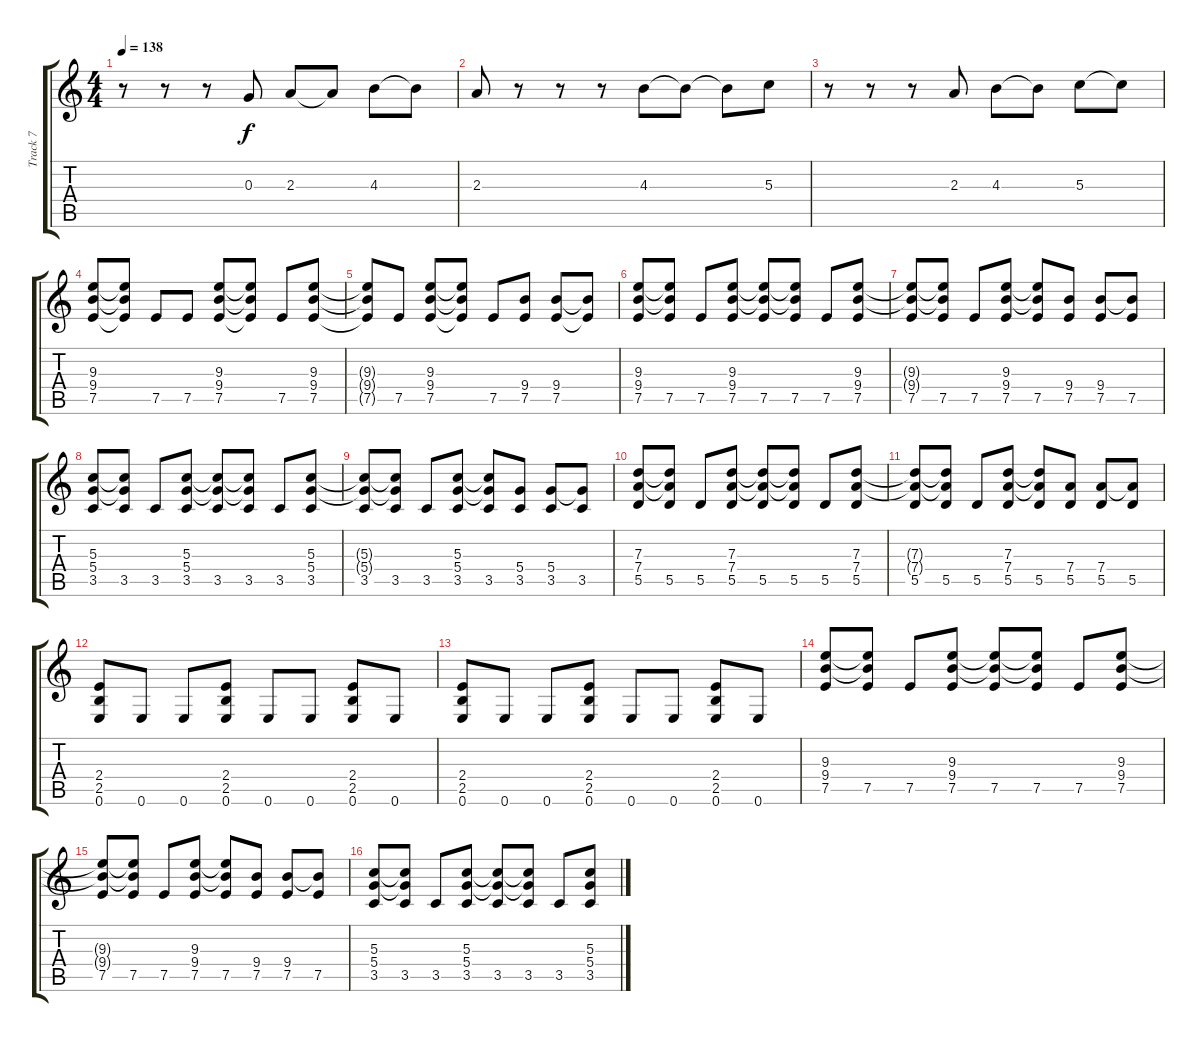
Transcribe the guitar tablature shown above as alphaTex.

\track ("Track 7" "Track 7") {instrument overdrivenguitar}
\staff {score tabs}
\tuning (E4 B3 G3 D3 A2 E2) {hide}
\ts (4 4)
\tempo 138
\clef g2
\ks c
r.8{dy f} r.8 r.8 0.3.8 2.3.8 2.3{t}.8 4.3.8 4.3{t}.8 |
2.3.8 r.8 r.8 r.8 4.3.8 4.3{t}.8 4.3{t}.8 5.3.8 |
r.8 r.8 r.8 2.3.8 4.3.8 4.3{t}.8 5.3.8 5.3{t}.8 |
(9.3 9.4 7.5).8{volume 10} (9.3{t} 9.4{t} 7.5{t}).8 7.5.8 7.5.8 (9.3 9.4 7.5).8 (9.3{t} 9.4{t} 7.5{t}).8 7.5.8 (9.3 9.4 7.5).8 |
(9.3{t} 9.4{t} 7.5{t}).8 7.5.8 (9.3 9.4 7.5).8 (9.3{t} 9.4{t} 7.5{t}).8 7.5.8 (9.4 7.5).8 (9.4 7.5).8 (9.4{t} 7.5{t}).8 |
(9.3 9.4 7.5).8 (9.3{t} 9.4{t} 7.5).8 7.5.8 (9.3 9.4 7.5).8 (9.3{t} 9.4{t} 7.5).8 (9.3{t} 9.4{t} 7.5).8 7.5.8 (9.3 9.4 7.5).8 |
(9.3{t} 9.4{t} 7.5).8 (9.3{t} 9.4{t} 7.5).8 7.5.8 (9.3 9.4 7.5).8 (9.3{t} 9.4{t} 7.5).8 (9.4 7.5).8 (9.4 7.5).8 (9.4{t} 7.5).8 |
(5.3 5.4 3.5).8 (5.3{t} 5.4{t} 3.5).8 3.5.8 (5.3 5.4 3.5).8 (5.3{t} 5.4{t} 3.5).8 (5.3{t} 5.4{t} 3.5).8 3.5.8 (5.3 5.4 3.5).8 |
(5.3{t} 5.4{t} 3.5).8 (5.3{t} 5.4{t} 3.5).8 3.5.8 (5.3 5.4 3.5).8 (5.3{t} 5.4{t} 3.5).8 (5.4 3.5).8 (5.4 3.5).8 (5.4{t} 3.5).8 |
(7.3 7.4 5.5).8 (7.3{t} 7.4{t} 5.5).8 5.5.8 (7.3 7.4 5.5).8 (7.3{t} 7.4{t} 5.5).8 (7.3{t} 7.4{t} 5.5).8 5.5.8 (7.3 7.4 5.5).8 |
(7.3{t} 7.4{t} 5.5).8 (7.3{t} 7.4{t} 5.5).8 5.5.8 (7.3 7.4 5.5).8 (7.3{t} 7.4{t} 5.5).8 (7.4 5.5).8 (7.4 5.5).8 (7.4{t} 5.5).8 |
(2.4 2.5 0.6).8 0.6.8 0.6.8 (2.4 2.5 0.6).8 0.6.8 0.6.8 (2.4 2.5 0.6).8 0.6.8 |
(2.4 2.5 0.6).8 0.6.8 0.6.8 (2.4 2.5 0.6).8 0.6.8 0.6.8 (2.4 2.5 0.6).8 0.6.8 |
(9.3 9.4 7.5).8 (9.3{t} 9.4{t} 7.5).8 7.5.8 (9.3 9.4 7.5).8 (9.3{t} 9.4{t} 7.5).8 (9.3{t} 9.4{t} 7.5).8 7.5.8 (9.3 9.4 7.5).8 |
(9.3{t} 9.4{t} 7.5).8 (9.3{t} 9.4{t} 7.5).8 7.5.8 (9.3 9.4 7.5).8 (9.3{t} 9.4{t} 7.5).8 (9.4 7.5).8 (9.4 7.5).8 (9.4{t} 7.5).8 |
(5.3 5.4 3.5).8 (5.3{t} 5.4{t} 3.5).8 3.5.8 (5.3 5.4 3.5).8 (5.3{t} 5.4{t} 3.5).8 (5.3{t} 5.4{t} 3.5).8 3.5.8 (5.3 5.4 3.5).8
